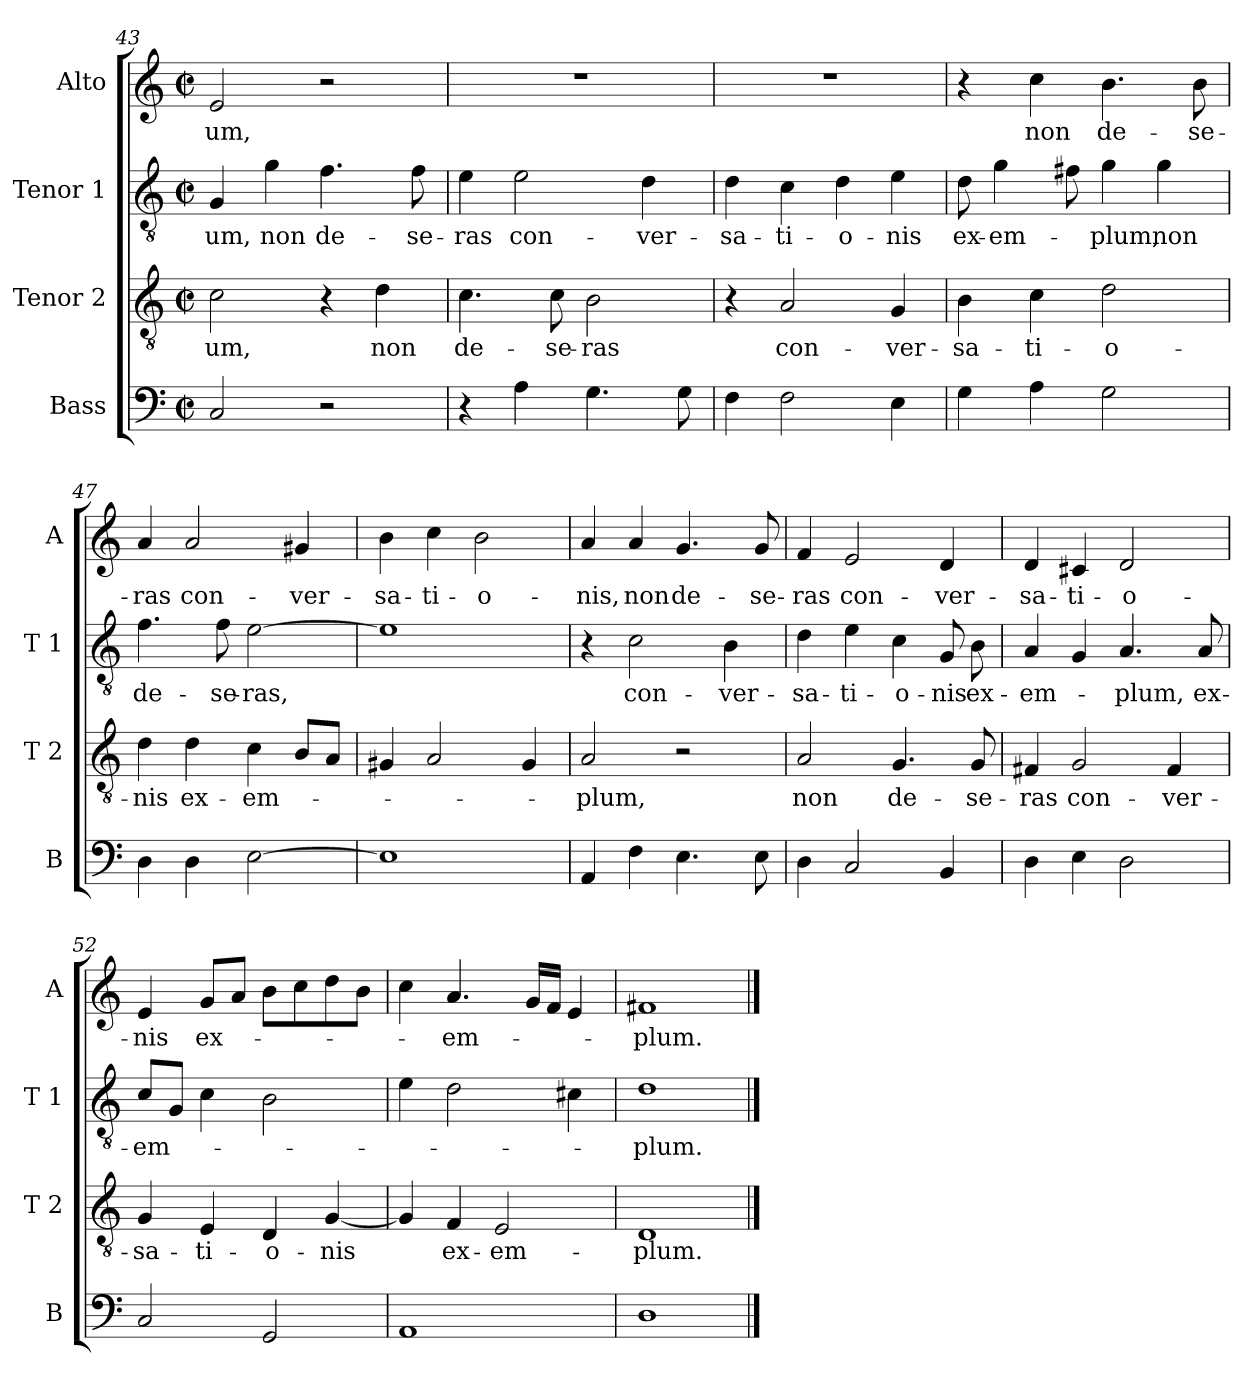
**kern	**kern	**text	**kern	**text	**kern	**text
*part4	*part3	*part3	*part2	*part2	*part1	*part1
*staff4	*staff3	*staff3	*staff2	*staff2	*staff1	*staff1
*I"Bass	*I"Tenor 2	*	*I"Tenor 1	*	*I"Alto	*
*I'B	*I'T 2	*	*I'T 1	*	*I'A	*
*clefF4	*clefGv2	*	*clefGv2	*	*clefG2	*
*k[]	*k[]	*	*k[]	*	*k[]	*
*C:	*C:	*	*C:	*	*C:	*
*M2/2	*M2/2	*	*M2/2	*	*M2/2	*
*met(c|)	*met(c|)	*	*met(c|)	*	*met(c|)	*
=43	=43	=43	=43	=43	=43	=43
2C/	2c\	-um,	4G/	-um,	2e/	-um,
.	.	.	4g\	non	.	.
2r	4r	.	4.f\	de-	2r	.
.	4d\	non	.	.	.	.
.	.	.	8f\	-se-	.	.
=44	=44	=44	=44	=44	=44	=44
4r	4.c\	de-	4e\	-ras	1r	.
4A\	.	.	2e\	con-	.	.
.	8c\	-se-	.	.	.	.
4.G\	2B\	-ras	.	.	.	.
.	.	.	4d\	-ver-	.	.
8G\	.	.	.	.	.	.
=45	=45	=45	=45	=45	=45	=45
4F\	4r	.	4d\	-sa-	1r	.
2F\	2A/	con-	4c\	-ti-	.	.
.	.	.	4d\	-o-	.	.
4E\	4G/	-ver-	4e\	-nis	.	.
!!LO:LB:g=z
=46	=46	=46	=46	=46	=46	=46
4G\	4B\	-sa-	8d\	ex-	4r	.
.	.	.	4g\	-em-	.	.
4A\	4c\	-ti-	.	.	4cc\	non
.	.	.	8f#X\	.	.	.
2G\	2d\	-o-	4g\	-plum,	4.b\	de-
.	.	.	4g\	non	.	.
.	.	.	.	.	8b\	-se-
=47	=47	=47	=47	=47	=47	=47
4D\	4d\	-nis	4.f\	de-	4a/	-ras
4D\	4d\	ex-	.	.	2a/	con-
.	.	.	8f\	-se-	.	.
[2E\	4c\	-em-	[2e\	-ras,	.	.
.	8B/L	.	.	.	4g#X/	-ver-
.	8A/J	.	.	.	.	.
=48	=48	=48	=48	=48	=48	=48
1E]	4G#X/	.	1e]	.	4b\	-sa-
.	2A/	.	.	.	4cc\	-ti-
.	.	.	.	.	2b\	-o-
.	4G#/	.	.	.	.	.
=49	=49	=49	=49	=49	=49	=49
4AA/	2A/	-plum,	4r	.	4a/	-nis,
4F\	.	.	2c\	con-	4a/	non
4.E\	2r	.	.	.	4.g/	de-
.	.	.	4B\	-ver-	.	.
8E\	.	.	.	.	8g/	-se-
=50	=50	=50	=50	=50	=50	=50
4D\	2A/	non	4d\	-sa-	4f/	-ras
2C/	.	.	4e\	-ti-	2e/	con-
.	4.G/	de-	4c\	-o-	.	.
4BB/	.	.	8G/	-nis	4d/	-ver-
.	8G/	-se-	8B\	ex-	.	.
!!LO:PB:g=z
=51	=51	=51	=51	=51	=51	=51
4D\	4F#X/	-ras	4A/	-em-	4d/	-sa-
4E\	2G/	con-	4G/	.	4c#X/	-ti-
2D\	.	.	4.A/	-plum,	2d/	-o-
.	4F#/	-ver-	.	.	.	.
.	.	.	8A/	ex-	.	.
=52	=52	=52	=52	=52	=52	=52
2C/	4G/	-sa-	8c/L	-em-	4e/	-nis
.	.	.	8G/J	.	.	.
.	4E/	-ti-	4c\	.	8g/L	ex-
.	.	.	.	.	8a/J	.
2GG/	4D/	-o-	2B\	.	8b\L	.
.	.	.	.	.	8cc\	.
.	[4G/	-nis	.	.	8dd\	.
.	.	.	.	.	8b\J	.
=53	=53	=53	=53	=53	=53	=53
1AA	4G/]	.	4e\	.	4cc\	.
.	4F/	ex-	2d\	.	4.a/	-em-
.	2E/	-em-	.	.	.	.
.	.	.	.	.	16g/LL	.
.	.	.	.	.	16f/JJ	.
.	.	.	4c#X\	.	4e/	.
=54	=54	=54	=54	=54	=54	=54
1D	1D	-plum.	1d	-plum.	1f#X	-plum.
==	==	==	==	==	==	==
*-	*-	*-	*-	*-	*-	*-
